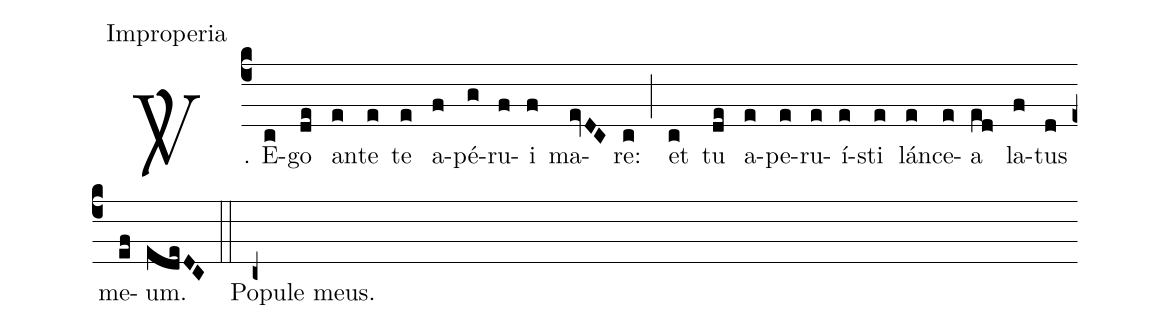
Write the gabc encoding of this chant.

office-part:Improperia;
%%
(c4)<sp>V/</sp>. E(c)go(de) an(e)te(e) te(e) a(f)pé(g)ru(f)i(f) ma(evDC)re:(c) (;)
et(c) tu(de) a(e)pe(e)ru(e)í(e)sti(e) lán(e)ce(e)a(ed) la(f)tus(d) me(ef)um.(edeDC) (::) Popule meus.(c+)
